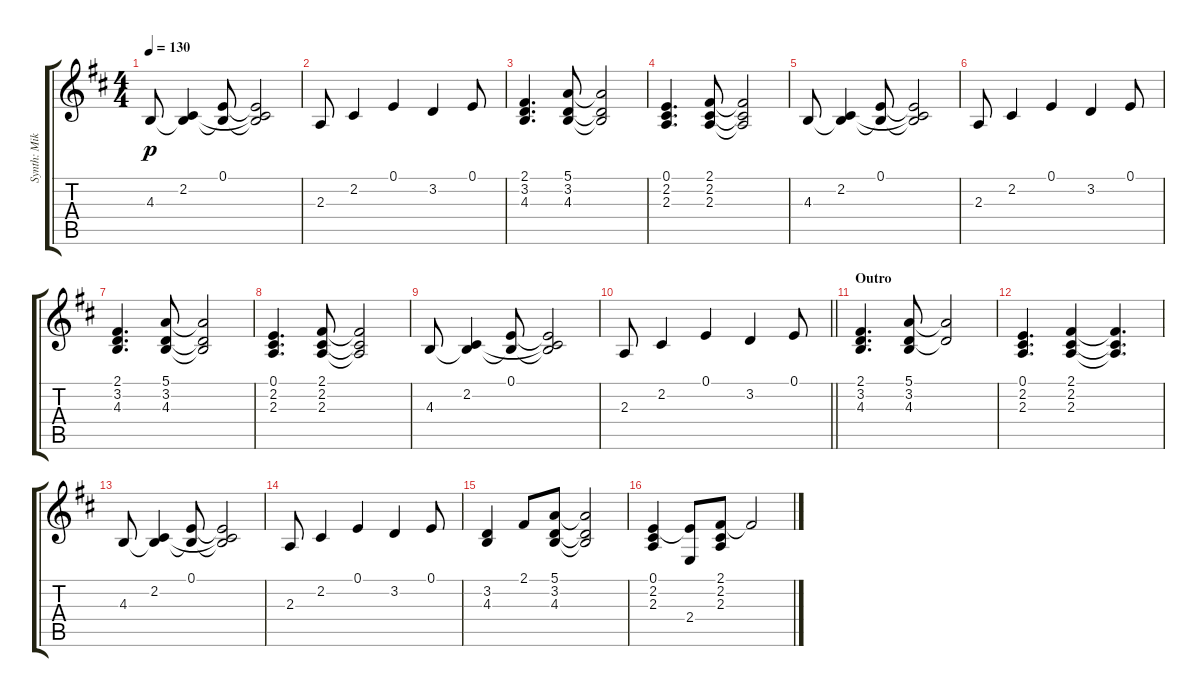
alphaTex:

\track ("Synth: Mike" "Synth: Mik") {instrument synthstrings1}
\staff {score tabs}
\tuning (E4 B3 G3 D3 A2 E2) {hide}
\ts (4 4)
\tempo 130
\clef g2
\ks d
4.3.8{dy p} (2.2 4.3{t}).4 (0.1 4.3{t}).8 (0.1{t} 2.2{t} 4.3{t}).2 |
2.3.8 2.2.4 0.1.4 3.2.4 0.1.8 |
(2.1 3.2 4.3).4{d} (5.1 3.2 4.3).8 (5.1{t} 3.2{t} 4.3{t}).2 |
(0.1 2.2 2.3).4{d} (2.1 2.2 2.3).8 (2.1{t} 2.2{t} 2.3{t}).2 |
4.3.8 (2.2 4.3{t}).4 (0.1 4.3{t}).8 (0.1{t} 2.2{t} 4.3{t}).2 |
2.3.8 2.2.4 0.1.4 3.2.4 0.1.8 |
(2.1 3.2 4.3).4{d} (5.1 3.2 4.3).8 (5.1{t} 3.2{t} 4.3{t}).2 |
(0.1 2.2 2.3).4{d} (2.1 2.2 2.3).8 (2.1{t} 2.2{t} 2.3{t}).2 |
4.3.8 (2.2 4.3{t}).4 (0.1 4.3{t}).8 (0.1{t} 2.2{t} 4.3{t}).2 |
\barLineRight lightlight
2.3.8 2.2.4 0.1.4 3.2.4 0.1.8 |
\section ("" "Outro")
(2.1 3.2 4.3).4{d} (5.1 3.2 4.3).8 (5.1{t} 3.2{t}).2 |
(0.1 2.2 2.3).4{d} (2.1 2.2 2.3).4 (2.1{t} 2.2{t} 2.3{t}).4{d} |
4.3.8 (2.2 4.3{t}).4 (0.1 4.3{t}).8 (0.1{t} 2.2{t} 4.3{t}).2 |
2.3.8 2.2.4 0.1.4 3.2.4 0.1.8 |
(3.2 4.3).4 2.1.8 (5.1 3.2 4.3).8 (5.1{t} 3.2{t} 4.3{t}).2 |
(0.1 2.2 2.3).4 (0.1{t} 2.4).8 (2.1 2.2 2.3).8 2.1{t}.2
